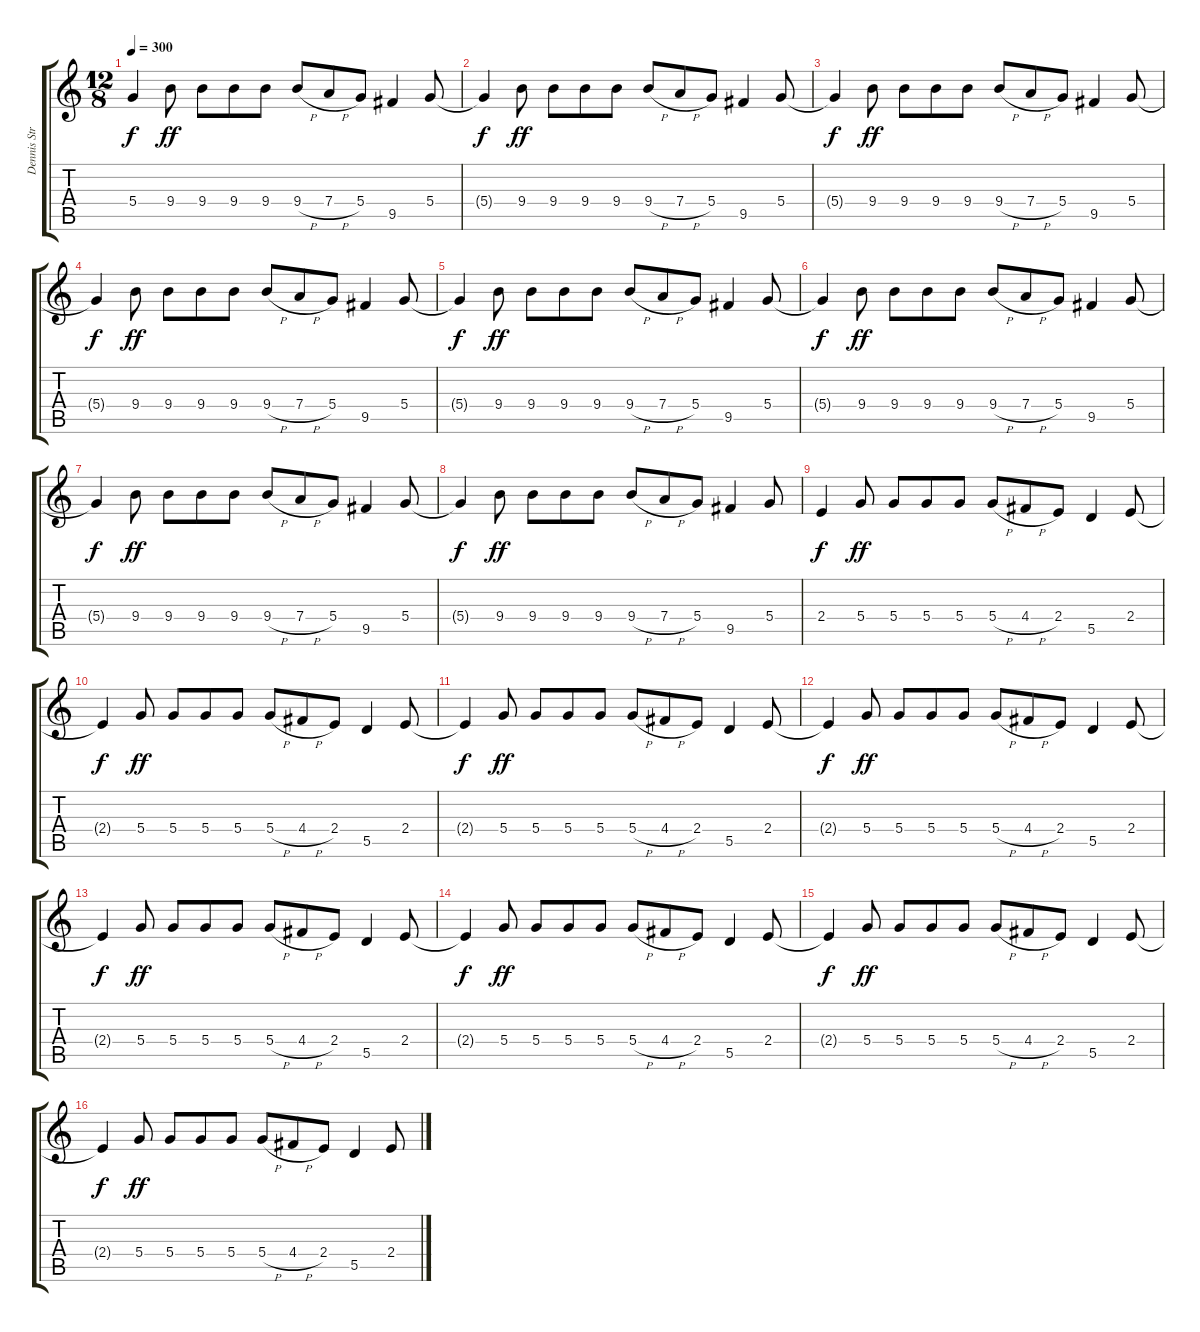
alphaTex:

\track ("Dennis Stratton" "Dennis Str") {instrument overdrivenguitar}
\staff {score tabs}
\tuning (E4 B3 G3 D3 A2 E2) {hide}
\ts (12 8)
\tempo 300
\clef g2
\ks c
5.4{t}.4{dy f} 9.4.8{dy ff} 9.4.8 9.4.8 9.4.8 9.4{h}.8 7.4{h}.8 5.4.8 9.5.4 5.4.8 |
5.4{t}.4{dy f} 9.4.8{dy ff} 9.4.8 9.4.8 9.4.8 9.4{h}.8 7.4{h}.8 5.4.8 9.5.4 5.4.8 |
5.4{t}.4{dy f} 9.4.8{dy ff} 9.4.8 9.4.8 9.4.8 9.4{h}.8 7.4{h}.8 5.4.8 9.5.4 5.4.8 |
5.4{t}.4{dy f} 9.4.8{dy ff} 9.4.8 9.4.8 9.4.8 9.4{h}.8 7.4{h}.8 5.4.8 9.5.4 5.4.8 |
5.4{t}.4{dy f} 9.4.8{dy ff} 9.4.8 9.4.8 9.4.8 9.4{h}.8 7.4{h}.8 5.4.8 9.5.4 5.4.8 |
5.4{t}.4{dy f} 9.4.8{dy ff} 9.4.8 9.4.8 9.4.8 9.4{h}.8 7.4{h}.8 5.4.8 9.5.4 5.4.8 |
5.4{t}.4{dy f} 9.4.8{dy ff} 9.4.8 9.4.8 9.4.8 9.4{h}.8 7.4{h}.8 5.4.8 9.5.4 5.4.8 |
5.4{t}.4{dy f} 9.4.8{dy ff} 9.4.8 9.4.8 9.4.8 9.4{h}.8 7.4{h}.8 5.4.8 9.5.4 5.4.8 |
2.4.4{dy f} 5.4.8{dy ff} 5.4.8 5.4.8 5.4.8 5.4{h}.8 4.4{h}.8 2.4.8 5.5.4 2.4.8 |
2.4{t}.4{dy f} 5.4.8{dy ff} 5.4.8 5.4.8 5.4.8 5.4{h}.8 4.4{h}.8 2.4.8 5.5.4 2.4.8 |
2.4{t}.4{dy f} 5.4.8{dy ff} 5.4.8 5.4.8 5.4.8 5.4{h}.8 4.4{h}.8 2.4.8 5.5.4 2.4.8 |
2.4{t}.4{dy f} 5.4.8{dy ff} 5.4.8 5.4.8 5.4.8 5.4{h}.8 4.4{h}.8 2.4.8 5.5.4 2.4.8 |
2.4{t}.4{dy f} 5.4.8{dy ff} 5.4.8 5.4.8 5.4.8 5.4{h}.8 4.4{h}.8 2.4.8 5.5.4 2.4.8 |
2.4{t}.4{dy f} 5.4.8{dy ff} 5.4.8 5.4.8 5.4.8 5.4{h}.8 4.4{h}.8 2.4.8 5.5.4 2.4.8 |
2.4{t}.4{dy f} 5.4.8{dy ff} 5.4.8 5.4.8 5.4.8 5.4{h}.8 4.4{h}.8 2.4.8 5.5.4 2.4.8 |
2.4{t}.4{dy f} 5.4.8{dy ff} 5.4.8 5.4.8 5.4.8 5.4{h}.8 4.4{h}.8 2.4.8 5.5.4 2.4.8
